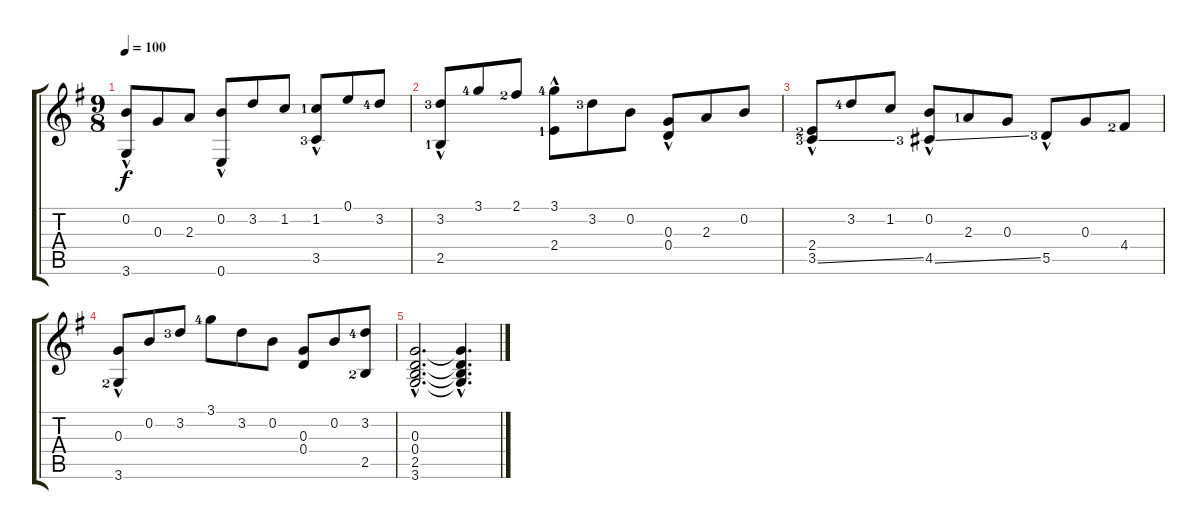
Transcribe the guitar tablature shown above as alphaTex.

\track "" {instrument acousticguitarnylon}
\staff {score tabs}
\tuning (E4 B3 G3 D3 A2 E2) {hide}
\ts (9 8)
\tempo 100
\clef g2
\ks g
(0.2 3.6{hac}).8{dy f} 0.3.8 2.3.8 (0.2 0.6{hac}).8 3.2.8 1.2.8 (1.2{lf 2} 3.5{hac lf 4}).8 0.1.8 3.2{lf 5}.8 |
(3.2{lf 4} 2.5{hac lf 2}).8 3.1{lf 5}.8 2.1{lf 3}.8 (3.1{lf 5} 2.4{hac lf 2}).8 3.2{lf 4}.8 0.2.8 (0.3 0.4{hac}).8 2.3.8 0.2.8 |
(2.4{lf 3} 3.5{ss hac lf 4}).8 3.2{lf 5}.8 1.2.8 (0.2 4.5{ss hac lf 4}).8 2.3{lf 2}.8 0.3.8 5.5{hac lf 4}.8 0.3.8 4.4{lf 3}.8 |
(0.3 3.6{hac lf 3}).8 0.2.8 3.2{lf 4}.8 3.1{lf 5}.8 3.2.8 0.2.8 (0.3 0.4).8 0.2.8 (3.2{lf 5} 2.5{lf 3}).8 |
(0.3{hac} 0.4{hac} 2.5{hac} 3.6{hac}).2{d} (0.3{hac t} 0.4{hac t} 2.5{hac t} 3.6{hac t}).4{d}
